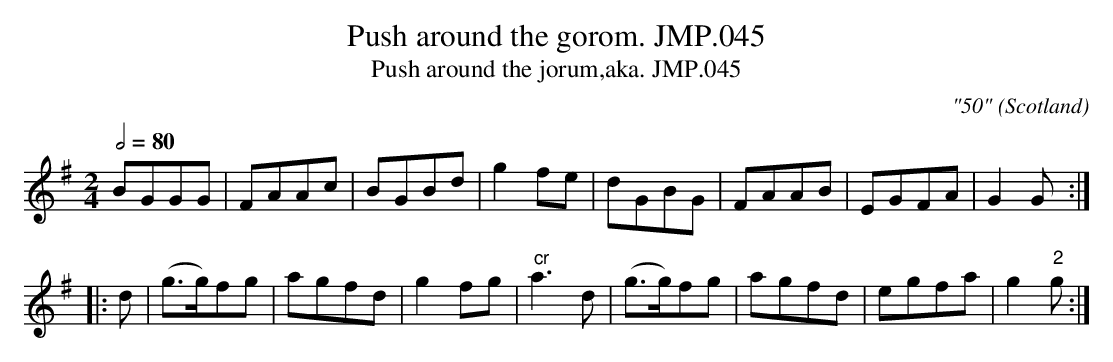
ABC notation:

X:1
T:Push around the gorom. JMP.045
T:Push around the jorum,aka. JMP.045
C:"50"
L:1/8
M:2/4
O:Scotland
Q:1/2=80
K:G Major
BGGG | FAAc | BGBd | g2 fe |dGBG | FAAB | EGFA | G2G :|!
|:d | (g>g)fg | agfd | g2 fg | " cr"a3 d  |(g>g)fg | agfd |\
egfa | g2 "2"g:|
